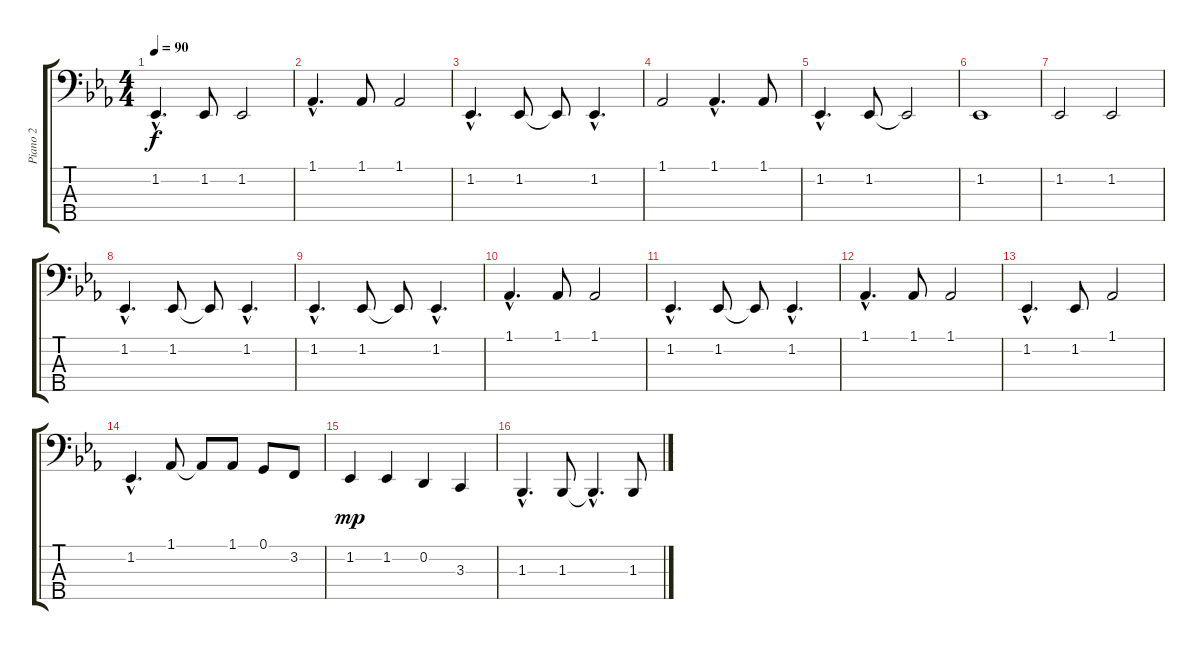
\track ("Piano 2" "Piano 2") {instrument brightacousticpiano}
\staff {score tabs}
\tuning (G2 D2 A1 E1 B0) {hide}
\ts (4 4)
\tempo 90
\clef f4
\ks eb
1.2{hac}.4{d dy f} 1.2.8 1.2.2 |
1.1{hac}.4{d} 1.1.8 1.1.2 |
1.2{hac}.4{d} 1.2.8 1.2{t}.8 1.2{hac}.4{d} |
1.1.2 1.1{hac}.4{d} 1.1.8 |
1.2{hac}.4{d} 1.2.8 1.2{t}.2 |
1.2.1 |
1.2.2 1.2.2 |
1.2{hac}.4{d} 1.2.8 1.2{t}.8 1.2{hac}.4{d} |
1.2{hac}.4{d} 1.2.8 1.2{t}.8 1.2{hac}.4{d} |
1.1{hac}.4{d} 1.1.8 1.1.2 |
1.2{hac}.4{d} 1.2.8 1.2{t}.8 1.2{hac}.4{d} |
1.1{hac}.4{d} 1.1.8 1.1.2 |
1.2{hac}.4{d} 1.2.8 1.1.2 |
1.2{hac}.4{d} 1.1.8 1.1{t}.8 1.1.8 0.1.8 3.2.8 |
1.2.4{dy mp} 1.2.4 0.2.4 3.3.4 |
1.3{hac}.4{d} 1.3.8 1.3{hac t}.4{d} 1.3.8
